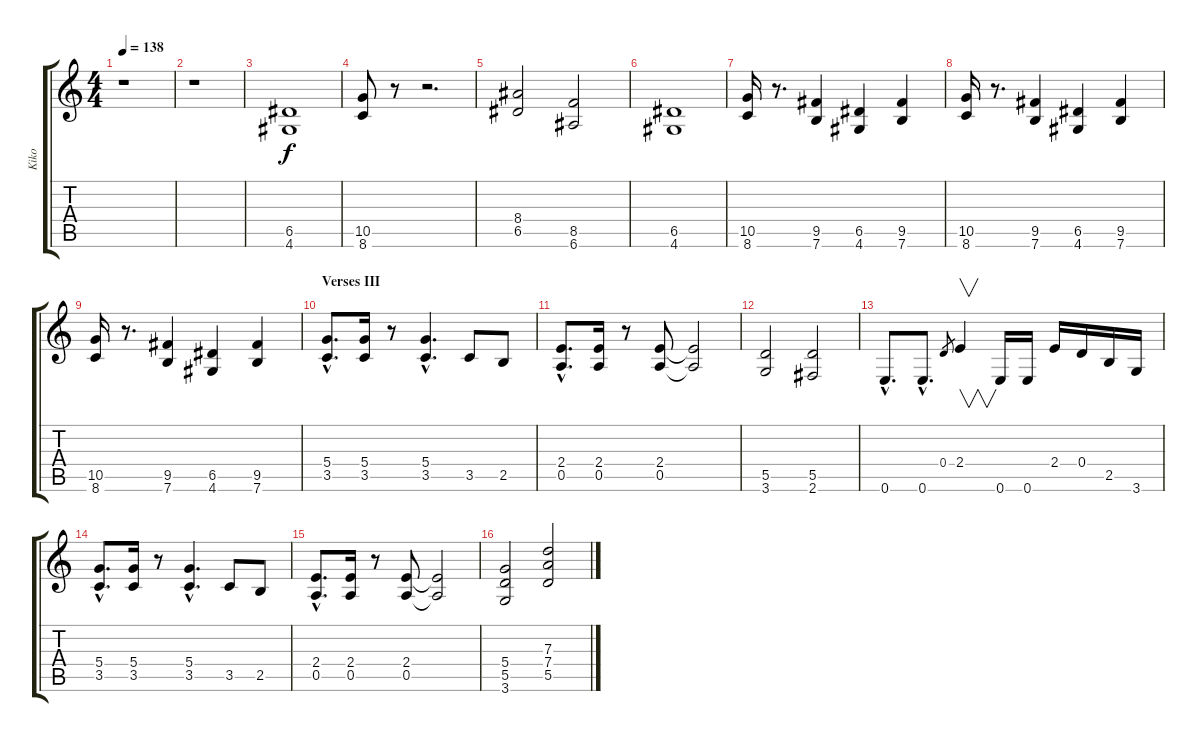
\track ("Kiko" "Kiko") {instrument distortionguitar}
\staff {score tabs}
\tuning (E4 B3 G3 D3 A2 E2) {hide}
\ts (4 4)
\tempo 138
\clef g2
\ks c
r.1{dy fff} |
r.1 |
(6.5 4.6).1{dy f} |
(10.5 8.6).8 r.8 r.2{d} |
(8.4 6.5).2 (8.5 6.6).2 |
(6.5 4.6).1 |
(10.5 8.6).16 r.8{d} (9.5 7.6).4 (6.5 4.6).4 (9.5 7.6).4 |
(10.5 8.6).16 r.8{d} (9.5 7.6).4 (6.5 4.6).4 (9.5 7.6).4 |
(10.5 8.6).16 r.8{d} (9.5 7.6).4 (6.5 4.6).4 (9.5 7.6).4 |
\section ("" "Verses III")
(5.4{hac} 3.5{hac}).8{d} (5.4 3.5).16 r.8 (5.4{hac} 3.5{hac}).4{d} 3.5.8 2.5.8 |
(2.4{hac} 0.5{hac}).8{d} (2.4 0.5).16 r.8 (2.4 0.5).8 (2.4{t} 0.5{t}).2 |
(5.5 3.6).2 (5.5 2.6).2 |
0.6{hac}.8{d} 0.6{hac}.8{d} 0.4.8{gr} 2.4.4{v} 0.6.16 0.6.16 2.4.16 0.4.16 2.5.16 3.6.16 |
(5.4{hac} 3.5{hac}).8{d} (5.4 3.5).16 r.8 (5.4{hac} 3.5{hac}).4{d} 3.5.8 2.5.8 |
(2.4{hac} 0.5{hac}).8{d} (2.4 0.5).16 r.8 (2.4 0.5).8 (2.4{t} 0.5{t}).2 |
(5.4 5.5 3.6).2 (7.3 7.4 5.5).2
